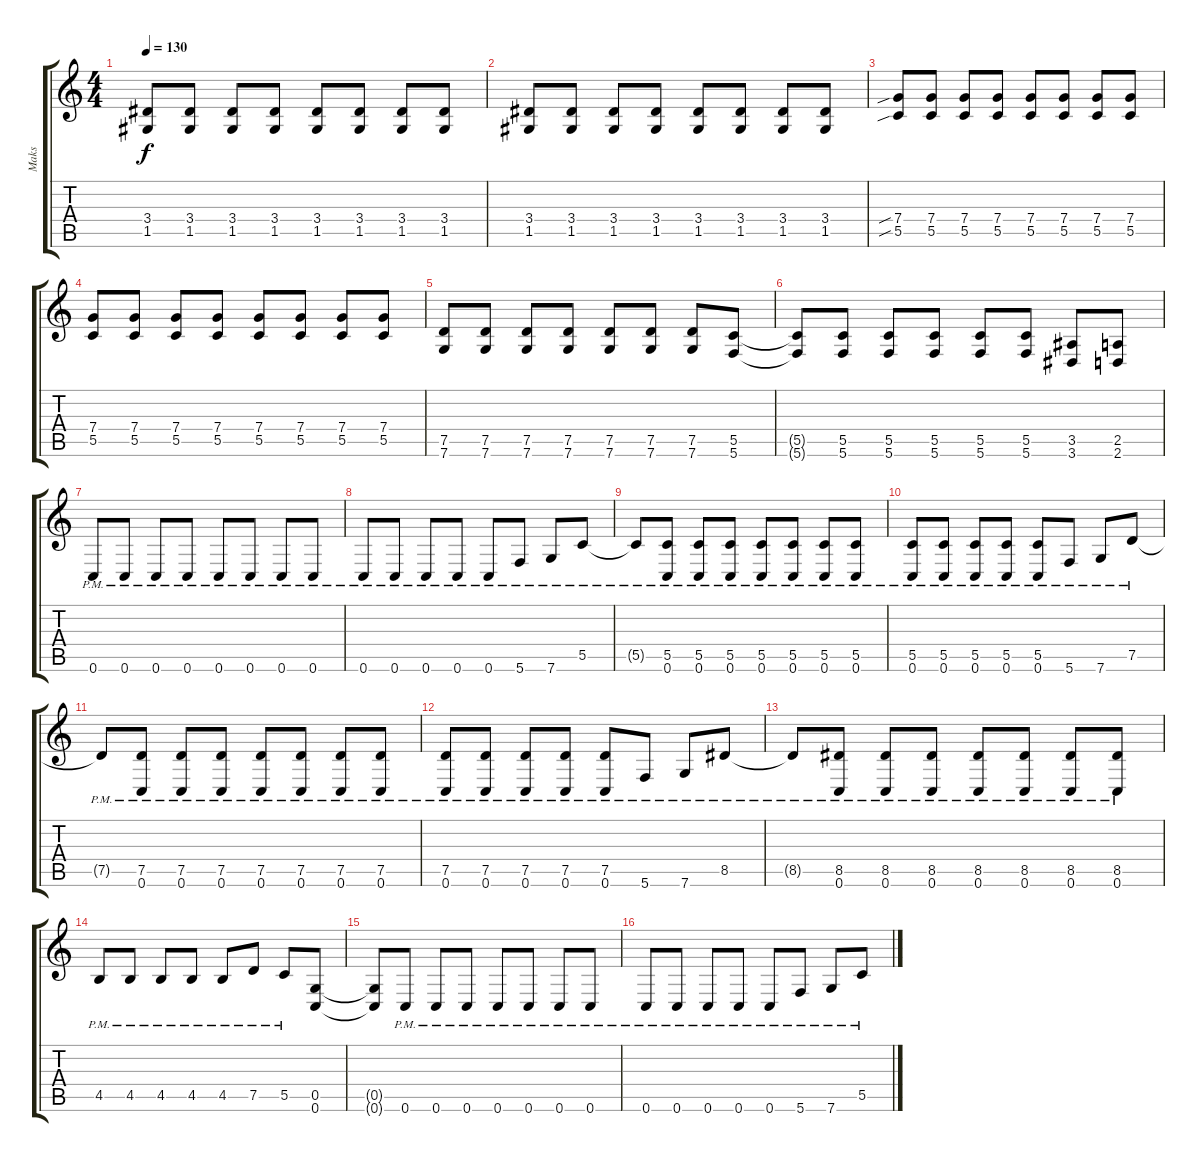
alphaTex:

\track ("Maks" "Maks") {instrument distortionguitar}
\staff {score tabs}
\tuning (D4 A3 F3 C3 G2 C2) {hide}
\ts (4 4)
\tempo 130
\clef g2
\ks c
(3.4 1.5).8{dy f} (3.4 1.5).8 (3.4 1.5).8 (3.4 1.5).8 (3.4 1.5).8 (3.4 1.5).8 (3.4 1.5).8 (3.4 1.5).8 |
(3.4 1.5).8 (3.4 1.5).8 (3.4 1.5).8 (3.4 1.5).8 (3.4 1.5).8 (3.4 1.5).8 (3.4 1.5).8 (3.4 1.5).8 |
(7.4{sib} 5.5{sib}).8 (7.4 5.5).8 (7.4 5.5).8 (7.4 5.5).8 (7.4 5.5).8 (7.4 5.5).8 (7.4 5.5).8 (7.4 5.5).8 |
(7.4 5.5).8 (7.4 5.5).8 (7.4 5.5).8 (7.4 5.5).8 (7.4 5.5).8 (7.4 5.5).8 (7.4 5.5).8 (7.4 5.5).8 |
(7.5 7.6).8 (7.5 7.6).8 (7.5 7.6).8 (7.5 7.6).8 (7.5 7.6).8 (7.5 7.6).8 (7.5 7.6).8 (5.5 5.6).8 |
(5.5{t} 5.6{t}).8 (5.5 5.6).8 (5.5 5.6).8 (5.5 5.6).8 (5.5 5.6).8 (5.5 5.6).8 (3.5 3.6).8 (2.5 2.6).8 |
0.6{pm}.8 0.6{pm}.8 0.6{pm}.8 0.6{pm}.8 0.6{pm}.8 0.6{pm}.8 0.6{pm}.8 0.6{pm}.8 |
0.6{pm}.8 0.6{pm}.8 0.6{pm}.8 0.6{pm}.8 0.6{pm}.8 5.6{pm}.8 7.6{pm}.8 5.5{pm}.8 |
5.5{pm t}.8 (5.5{pm} 0.6{pm}).8 (5.5{pm} 0.6{pm}).8 (5.5{pm} 0.6{pm}).8 (5.5{pm} 0.6{pm}).8 (5.5{pm} 0.6{pm}).8 (5.5{pm} 0.6{pm}).8 (5.5{pm} 0.6{pm}).8 |
(5.5{pm} 0.6{pm}).8 (5.5{pm} 0.6{pm}).8 (5.5{pm} 0.6{pm}).8 (5.5{pm} 0.6{pm}).8 (5.5{pm} 0.6{pm}).8 5.6{pm}.8 7.6{pm}.8 7.5{pm}.8 |
7.5{pm t}.8 (7.5{pm} 0.6{pm}).8 (7.5{pm} 0.6{pm}).8 (7.5{pm} 0.6{pm}).8 (7.5{pm} 0.6{pm}).8 (7.5{pm} 0.6{pm}).8 (7.5{pm} 0.6{pm}).8 (7.5{pm} 0.6{pm}).8 |
(7.5{pm} 0.6{pm}).8 (7.5{pm} 0.6{pm}).8 (7.5{pm} 0.6{pm}).8 (7.5{pm} 0.6{pm}).8 (7.5{pm} 0.6{pm}).8 5.6{pm}.8 7.6{pm}.8 8.5{pm}.8 |
8.5{pm t}.8 (8.5{pm} 0.6{pm}).8 (8.5{pm} 0.6{pm}).8 (8.5{pm} 0.6{pm}).8 (8.5{pm} 0.6{pm}).8 (8.5{pm} 0.6{pm}).8 (8.5{pm} 0.6{pm}).8 (8.5{pm} 0.6{pm}).8 |
4.5{pm}.8 4.5{pm}.8 4.5{pm}.8 4.5{pm}.8 4.5{pm}.8 7.5{pm}.8 5.5{pm}.8 (0.5 0.6).8 |
(0.5{t} 0.6{t}).8 0.6{pm}.8 0.6{pm}.8 0.6{pm}.8 0.6{pm}.8 0.6{pm}.8 0.6{pm}.8 0.6{pm}.8 |
0.6{pm}.8 0.6{pm}.8 0.6{pm}.8 0.6{pm}.8 0.6{pm}.8 5.6{pm}.8 7.6{pm}.8 5.5{pm}.8
